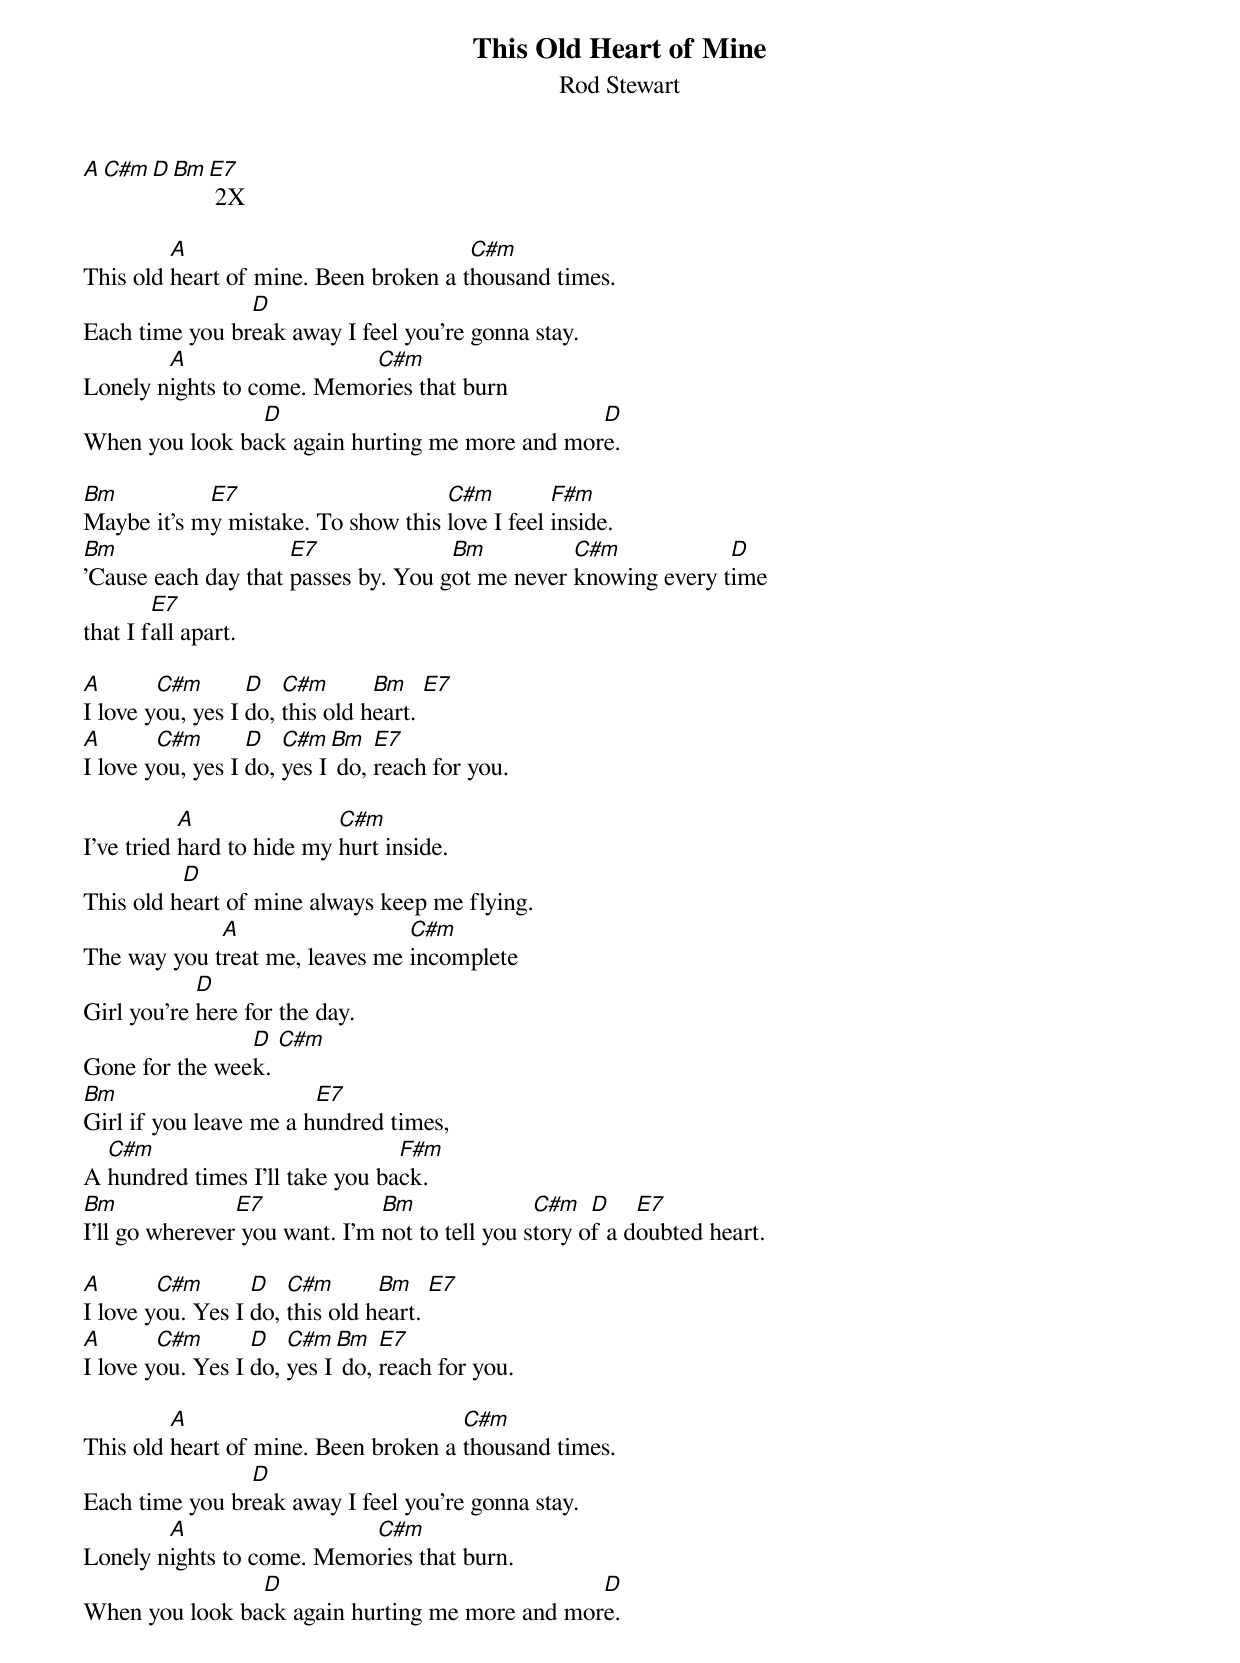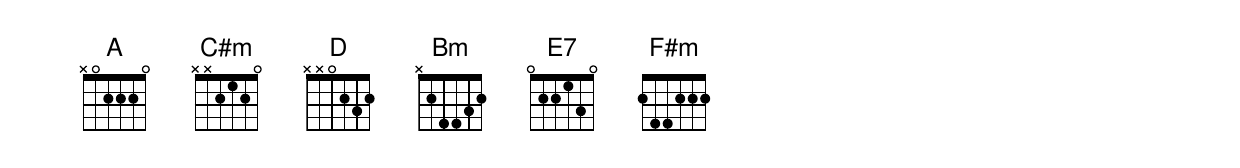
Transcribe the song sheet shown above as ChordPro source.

{title:This Old Heart of Mine}
{subtitle:Rod Stewart}
[A][C#m][D][Bm][E7] 2X

This old [A]heart of mine. Been broken a t[C#m]housand times.
Each time you br[D]eak away I feel you're gonna stay.
Lonely n[A]ights to come. Memo[C#m]ries that burn
When you look ba[D]ck again hurting me more and mor[D]e.

[Bm]Maybe it's m[E7]y mistake. To show this [C#m]love I feel [F#m]inside.
[Bm]'Cause each day that [E7]passes by. You g[Bm]ot me never [C#m]knowing every t[D]ime
that I f[E7]all apart.

[A]I love y[C#m]ou, yes I [D]do, [C#m]this old h[Bm]eart. [E7]
[A]I love y[C#m]ou, yes I [D]do, [C#m]yes I[Bm] do, [E7]reach for you.

I've tried [A]hard to hide my [C#m]hurt inside.
This old h[D]eart of mine always keep me flying.
The way you t[A]reat me, leaves me [C#m]incomplete
Girl you're [D]here for the day.
Gone for the wee[D]k. [C#m]
[Bm]Girl if you leave me a h[E7]undred times,
A [C#m]hundred times I'll take you ba[F#m]ck.
[Bm]I'll go wherever[E7] you want. I'm [Bm]not to tell you s[C#m]tory o[D]f a d[E7]oubted heart.

[A]I love y[C#m]ou. Yes I [D]do, [C#m]this old h[Bm]eart. [E7]
[A]I love y[C#m]ou. Yes I [D]do, [C#m]yes I[Bm] do, [E7]reach for you.

This old [A]heart of mine. Been broken a [C#m]thousand times.
Each time you br[D]eak away I feel you're gonna stay.
Lonely n[A]ights to come. Memo[C#m]ries that burn.
When you look ba[D]ck again hurting me more and mor[D]e.
